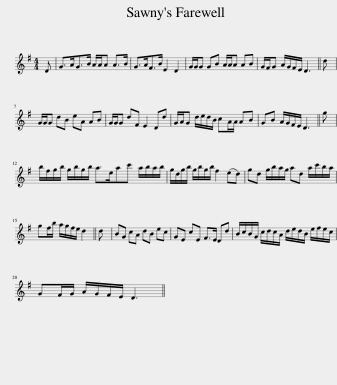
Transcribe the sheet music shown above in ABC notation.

X:1
L:1/8
M:4/4
I:linebreak $
K:G
V:1 treble
V:1
 D | G>AG>B A/A/A A>B | G>AF>B E2 D2 | G/G/G GB A/A/A AB | G/F/G A/G/F/E/ D3 || %5
 d |$ G/G/G dB eA AB | G/G/G dF E2 Dd | G/A/G d/e/d/B/ cA/A/ AB | GB A/G/F/E/ D3 || %10
 g |$ b/f/g/b/ g/b/g/b/ a>eac' a/b/a/b/ | g/d/g/b/ g/b/g/b/ f2 (ed) | gd g/b/a/g/ ad a/c'/b/a/ |$ gf/b/ a/g/f/e/ d2 || %15
 d | BG cA dB ec | GE cE F>E Dd | B/c/B/G/ c/d/c/A/ d/e/d/B/ e/f/e/c/ |$ GF/G/ A/G/F/E/ D3 || %20
